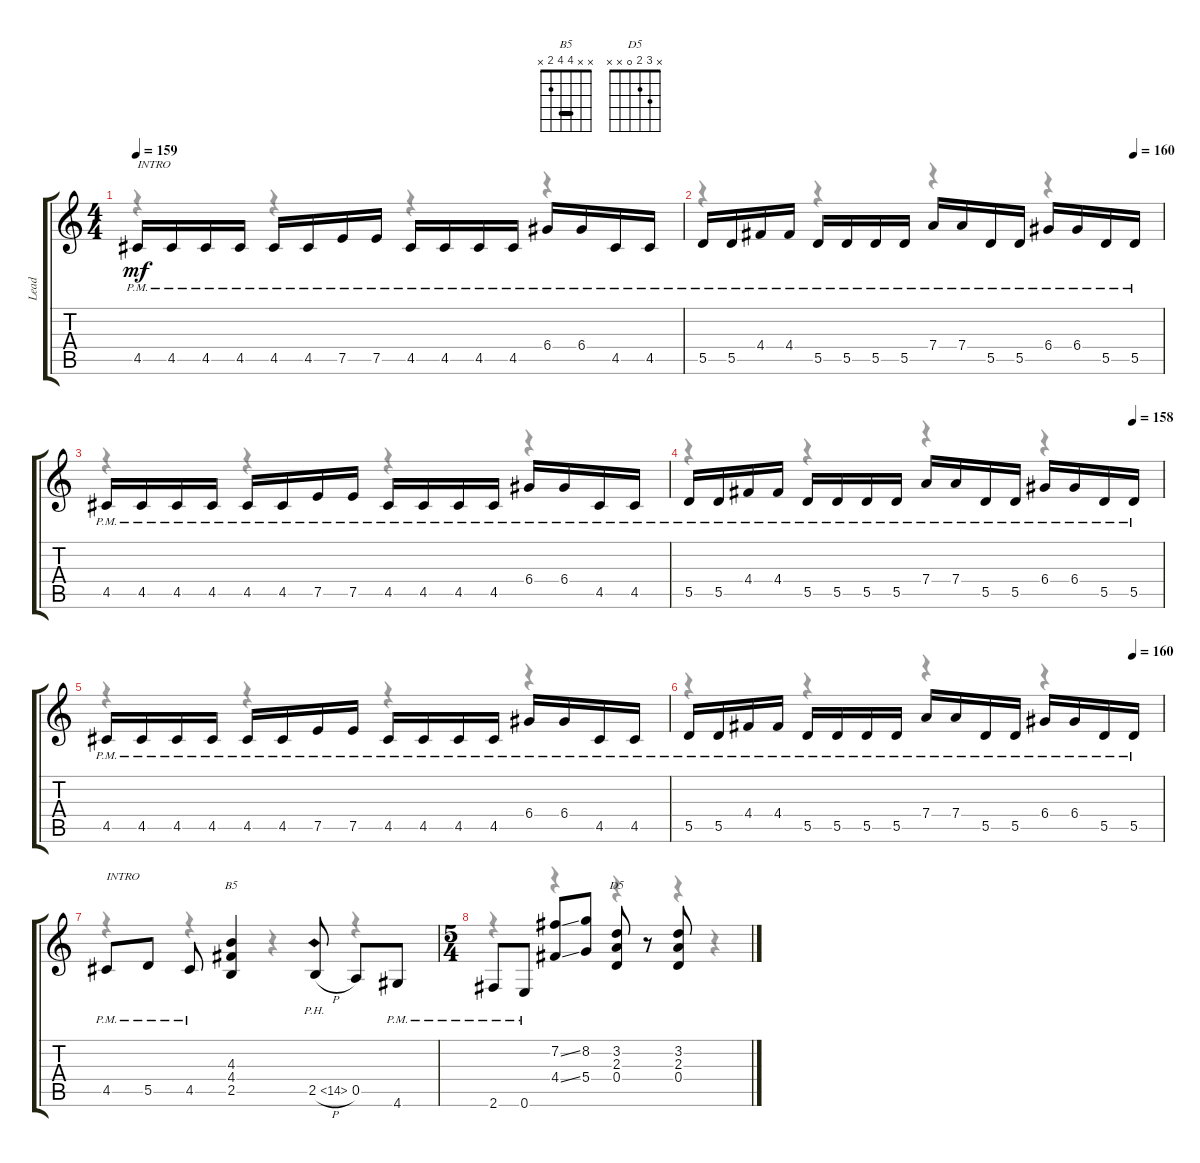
\track ("Lead" "Lead") {instrument overdrivenguitar}
\staff {score tabs}
\tuning (E4 B3 G3 D3 A2 E2) {hide}
\chord ("B5" x x 4 4 2 x) {barre 4}
\chord ("D5" x 3 2 0 x x)
\voice
\ts (4 4)
\tempo 159
\clef g2
\ks c
4.5{pm}.16{txt "INTRO" dy mf} 4.5{pm}.16 4.5{pm}.16 4.5{pm}.16 4.5{pm}.16 4.5{pm}.16 7.5{pm}.16 7.5{pm}.16 4.5{pm}.16 4.5{pm}.16 4.5{pm}.16 4.5{pm}.16 6.4{pm}.16 6.4{pm}.16 4.5{pm}.16 4.5{pm}.16 |
\tempo (160 0.9375)
5.5{pm}.16 5.5{pm}.16 4.4{pm}.16 4.4{pm}.16 5.5{pm}.16 5.5{pm}.16 5.5{pm}.16 5.5{pm}.16 7.4{pm}.16 7.4{pm}.16 5.5{pm}.16 5.5{pm}.16 6.4{pm}.16 6.4{pm}.16 5.5{pm}.16 5.5{pm}.16 |
4.5{pm}.16 4.5{pm}.16 4.5{pm}.16 4.5{pm}.16 4.5{pm}.16 4.5{pm}.16 7.5{pm}.16 7.5{pm}.16 4.5{pm}.16 4.5{pm}.16 4.5{pm}.16 4.5{pm}.16 6.4{pm}.16 6.4{pm}.16 4.5{pm}.16 4.5{pm}.16 |
\tempo (158 0.9375)
5.5{pm}.16 5.5{pm}.16 4.4{pm}.16 4.4{pm}.16 5.5{pm}.16 5.5{pm}.16 5.5{pm}.16 5.5{pm}.16 7.4{pm}.16 7.4{pm}.16 5.5{pm}.16 5.5{pm}.16 6.4{pm}.16 6.4{pm}.16 5.5{pm}.16 5.5{pm}.16 |
4.5{pm}.16 4.5{pm}.16 4.5{pm}.16 4.5{pm}.16 4.5{pm}.16 4.5{pm}.16 7.5{pm}.16 7.5{pm}.16 4.5{pm}.16 4.5{pm}.16 4.5{pm}.16 4.5{pm}.16 6.4{pm}.16 6.4{pm}.16 4.5{pm}.16 4.5{pm}.16 |
\tempo (160 0.9375)
5.5{pm}.16 5.5{pm}.16 4.4{pm}.16 4.4{pm}.16 5.5{pm}.16 5.5{pm}.16 5.5{pm}.16 5.5{pm}.16 7.4{pm}.16 7.4{pm}.16 5.5{pm}.16 5.5{pm}.16 6.4{pm}.16 6.4{pm}.16 5.5{pm}.16 5.5{pm}.16 |
4.5{pm}.8{txt "INTRO"} 5.5{pm}.8 4.5{pm}.8 (4.3 4.4 2.5).4{ch "B5"} 2.5{ph 12 h}.8 0.5.8 4.6{pm}.8 |
\ts (5 4)
2.6{pm}.8 0.6{pm}.8 (7.2{ss} 4.4{ss}).8 (8.2 5.4).8 (3.2 2.3 0.4).8{ch "D5"} r.8 (3.2 2.3 0.4).8
\voice
\clef g2
\ottava regular
\simile none
\ks c
r.4{dy f} r.4 r.4 r.4 |
r.4 r.4 r.4 r.4 |
r.4 r.4 r.4 r.4 |
r.4 r.4 r.4 r.4 |
r.4 r.4 r.4 r.4 |
r.4 r.4 r.4 r.4 |
r.4 r.4 r.4 r.4 |
r.4 r.4 r.4 r.4 r.4
